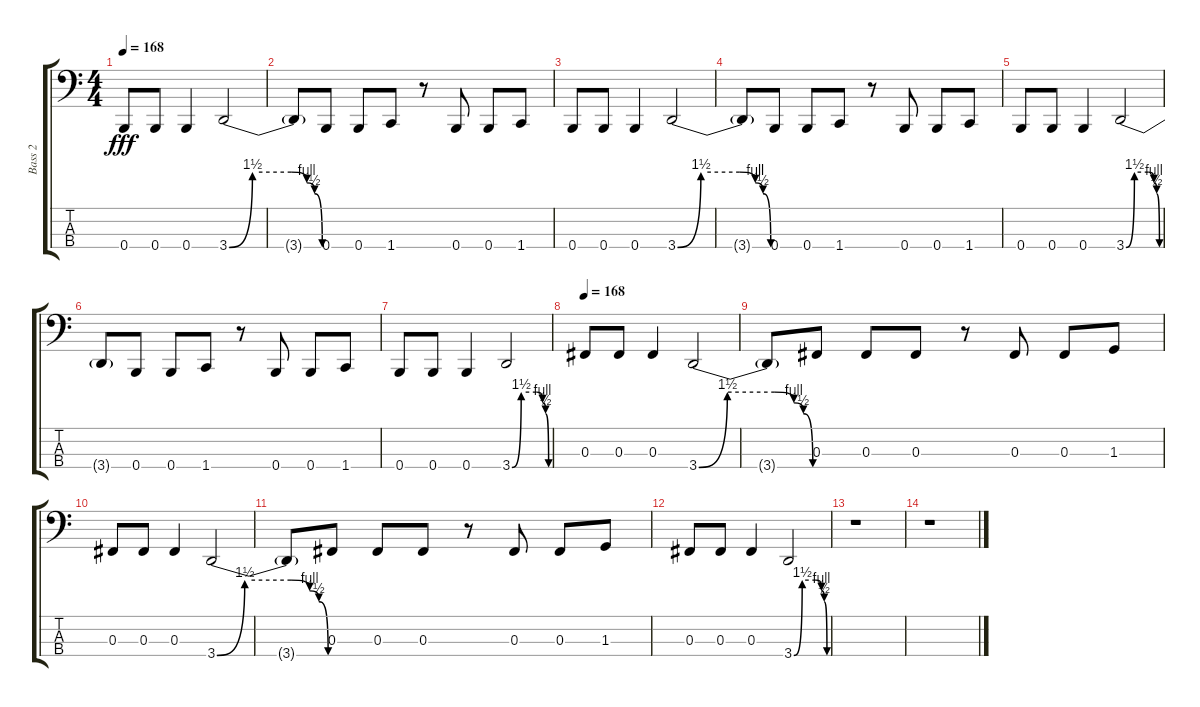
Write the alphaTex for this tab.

\track ("Bass 2" "Bass 2") {instrument electricbasspick}
\staff {score tabs}
\tuning (E2 B1 Gb1 B0) {hide}
\ts (4 4)
\tempo 168
\clef f4
\ks c
0.4.8{dy fff} 0.4.8 0.4.4 3.4{be (custom 0 0 15 6 40 6 50 4 55 2 60 0)}.2 |
3.4{t}.8 0.4.8 0.4.8 1.4.8 r.8 0.4.8 0.4.8 1.4.8 |
0.4.8 0.4.8 0.4.4 3.4{be (custom 0 0 15 6 40 6 50 4 55 2 60 0)}.2 |
3.4{t}.8 0.4.8 0.4.8 1.4.8 r.8 0.4.8 0.4.8 1.4.8 |
0.4.8 0.4.8 0.4.4 3.4{be (custom 0 0 15 6 40 6 50 4 55 2 60 0)}.2 |
3.4{t}.8 0.4.8 0.4.8 1.4.8 r.8 0.4.8 0.4.8 1.4.8 |
0.4.8 0.4.8 0.4.4 3.4{be (custom 0 0 15 6 40 6 50 4 55 2 60 0)}.2 |
\tempo 168
0.3.8 0.3.8 0.3.4 3.4{be (custom 0 0 15 6 40 6 50 4 55 2 60 0)}.2 |
3.4{t}.8 0.3.8 0.3.8 0.3.8 r.8 0.3.8 0.3.8 1.3.8 |
0.3.8 0.3.8 0.3.4 3.4{be (custom 0 0 15 6 40 6 50 4 55 2 60 0)}.2 |
3.4{t}.8 0.3.8 0.3.8 0.3.8 r.8 0.3.8 0.3.8 1.3.8 |
0.3.8 0.3.8 0.3.4 3.4{be (custom 0 0 15 6 40 6 50 4 55 2 60 0)}.2 |
r.1 |
r.1
